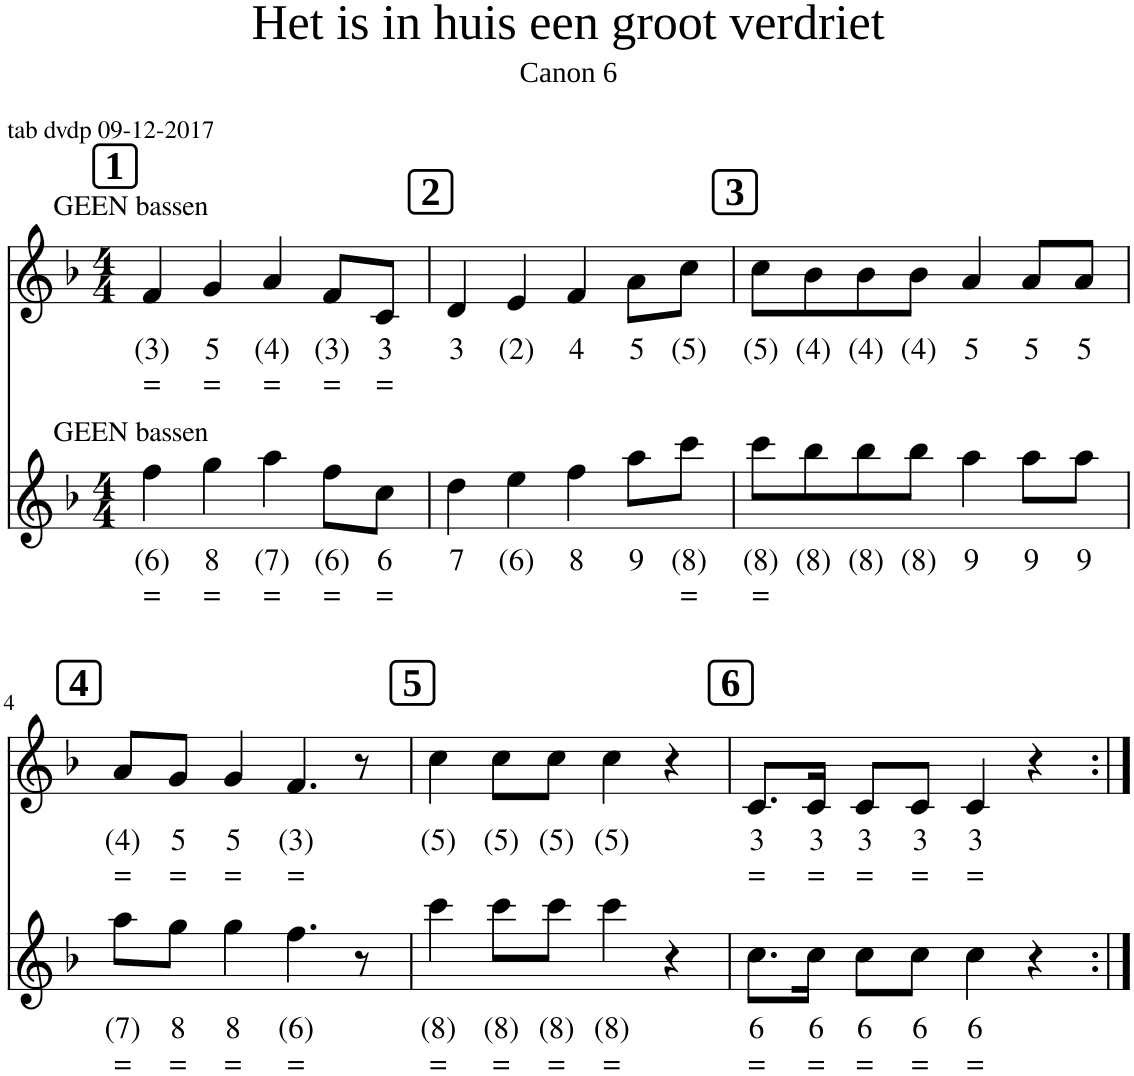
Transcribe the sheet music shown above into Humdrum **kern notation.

**kern	**text	**text	**kern	**text	**text
*part2	*part2	*part2	*part1	*part1	*part1
*staff2	*staff2	*staff2	*staff1	*staff1	*staff1
*I"Stem	*	*	*I"Voice	*	*
*clefG2	*	*	*clefG2	*	*
*k[b-]	*	*	*k[b-]	*	*
*M4/4	*	*	*M4/4	*	*
!!LO:REH:place=s1:a:B:cj:fs=14:t=1
=1	=1	=1	=1	=1	=1
!	!	!	!LO:TX:a:t=GEEN bassen	!	!
!LO:TX:a:t=GEEN bassen	!	!	!	!	!
!	!LO:LY:b	!LO:LY:b	!	!LO:LY:b	!LO:LY:b
4ff\	(6)	=	4f/	(3)	=
!	!LO:LY:b	!LO:LY:b	!	!LO:LY:b	!LO:LY:b
4gg\	8	=	4g/	5	=
!	!LO:LY:b	!LO:LY:b	!	!LO:LY:b	!LO:LY:b
4aa\	(7)	=	4a/	(4)	=
!	!LO:LY:b	!LO:LY:b	!	!LO:LY:b	!LO:LY:b
8ff\L	(6)	=	8f/L	(3)	=
!	!LO:LY:b	!LO:LY:b	!	!LO:LY:b	!LO:LY:b
8cc\J	6	=	8c/J	3	=
!!LO:REH:place=s1:a:B:cj:fs=14:t=2
=2	=2	=2	=2	=2	=2
!	!LO:LY:b	!	!	!LO:LY:b	!
4dd\	7	.	4d/	3	.
!	!LO:LY:b	!	!	!LO:LY:b	!
4ee\	(6)	.	4e/	(2)	.
!	!LO:LY:b	!	!	!LO:LY:b	!
4ff\	8	.	4f/	4	.
!	!LO:LY:b	!	!	!LO:LY:b	!
8aa\L	9	.	8a\L	5	.
!	!LO:LY:b	!LO:LY:b	!	!LO:LY:b	!
8ccc\J	(8)	=	8cc\J	(5)	.
!!LO:REH:place=s1:a:B:cj:fs=14:t=3
=3	=3	=3	=3	=3	=3
!	!LO:LY:b	!LO:LY:b	!	!LO:LY:b	!
8ccc\L	(8)	=	8cc\L	(5)	.
!	!LO:LY:b	!	!	!LO:LY:b	!
8bb-\	(8)	.	8b-\	(4)	.
!	!LO:LY:b	!	!	!LO:LY:b	!
8bb-\	(8)	.	8b-\	(4)	.
!	!LO:LY:b	!	!	!LO:LY:b	!
8bb-\J	(8)	.	8b-\J	(4)	.
!	!LO:LY:b	!	!	!LO:LY:b	!
4aa\	9	.	4a/	5	.
!	!LO:LY:b	!	!	!LO:LY:b	!
8aa\L	9	.	8a/L	5	.
!	!LO:LY:b	!	!	!LO:LY:b	!
8aa\J	9	.	8a/J	5	.
!!LO:LB:g=z
!!LO:REH:place=s1:a:B:cj:fs=14:t=4
=4	=4	=4	=4	=4	=4
!	!LO:LY:b	!LO:LY:b	!	!LO:LY:b	!LO:LY:b
8aa\L	(7)	=	8a/L	(4)	=
!	!LO:LY:b	!LO:LY:b	!	!LO:LY:b	!LO:LY:b
8gg\J	8	=	8g/J	5	=
!	!LO:LY:b	!LO:LY:b	!	!LO:LY:b	!LO:LY:b
4gg\	8	=	4g/	5	=
!	!LO:LY:b	!LO:LY:b	!	!LO:LY:b	!LO:LY:b
4.ff\	(6)	=	4.f/	(3)	=
8r	.	.	8r	.	.
!!LO:REH:place=s1:a:B:cj:fs=14:t=5
=5	=5	=5	=5	=5	=5
!	!LO:LY:b	!LO:LY:b	!	!LO:LY:b	!
4ccc\	(8)	=	4cc\	(5)	.
!	!LO:LY:b	!LO:LY:b	!	!LO:LY:b	!
8ccc\L	(8)	=	8cc\L	(5)	.
!	!LO:LY:b	!LO:LY:b	!	!LO:LY:b	!
8ccc\J	(8)	=	8cc\J	(5)	.
!	!LO:LY:b	!LO:LY:b	!	!LO:LY:b	!
4ccc\	(8)	=	4cc\	(5)	.
4r	.	.	4r	.	.
!!LO:REH:place=s1:a:B:cj:fs=14:t=6
=6	=6	=6	=6	=6	=6
!	!LO:LY:b	!LO:LY:b	!	!LO:LY:b	!LO:LY:b
8.cc\L	6	=	8.c/L	3	=
!	!LO:LY:b	!LO:LY:b	!	!LO:LY:b	!LO:LY:b
16cc\Jk	6	=	16c/Jk	3	=
!	!LO:LY:b	!LO:LY:b	!	!LO:LY:b	!LO:LY:b
8cc\L	6	=	8c/L	3	=
!	!LO:LY:b	!LO:LY:b	!	!LO:LY:b	!LO:LY:b
8cc\J	6	=	8c/J	3	=
!	!LO:LY:b	!LO:LY:b	!	!LO:LY:b	!LO:LY:b
4cc\	6	=	4c/	3	=
4r	.	.	4r	.	.
=:|!	=:|!	=:|!	=:|!	=:|!	=:|!
*-	*-	*-	*-	*-	*-
